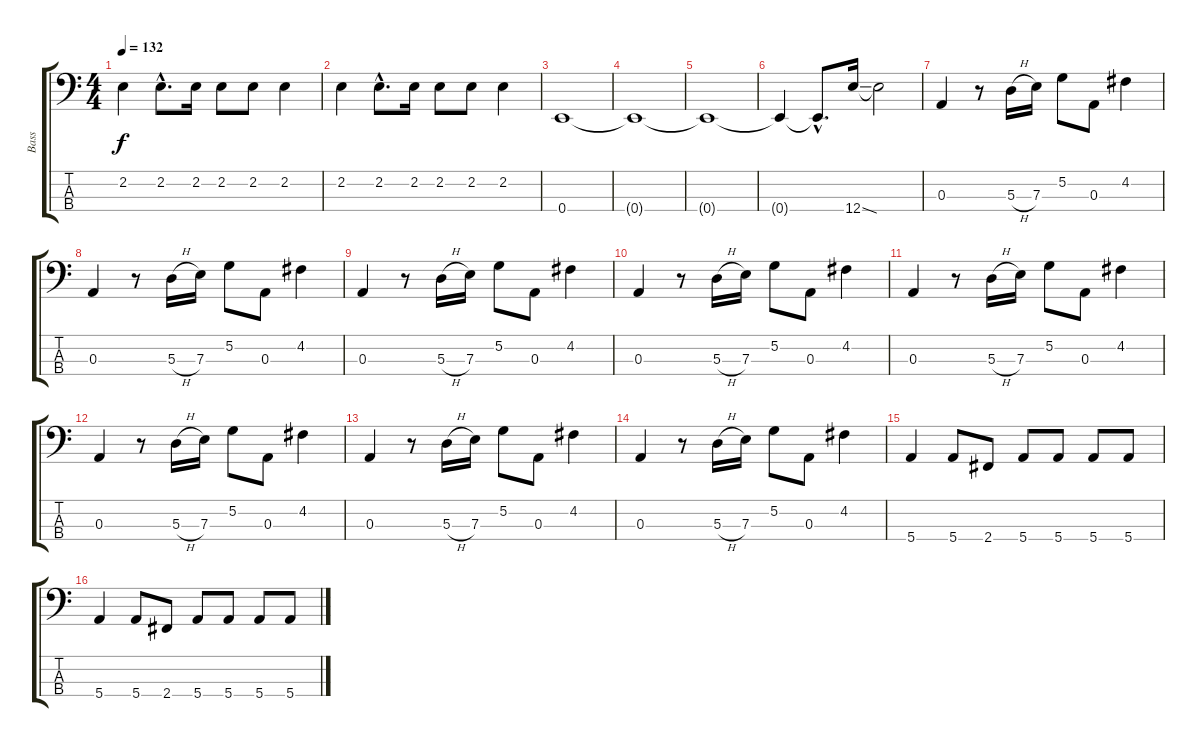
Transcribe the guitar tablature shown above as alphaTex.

\track ("Bass" "Bass") {instrument electricbasspick}
\staff {score tabs}
\tuning (G2 D2 A1 E1) {hide}
\ts (4 4)
\tempo 132
\clef f4
\ks c
2.2.4{dy f} 2.2{hac}.8{d} 2.2.16 2.2.8 2.2.8 2.2.4 |
2.2.4 2.2{hac}.8{d} 2.2.16 2.2.8 2.2.8 2.2.4 |
0.4.1 |
0.4{t}.1 |
0.4{t}.1 |
0.4{t}.4 0.4{hac t}.8{d} 12.4{ss}.16 12.4{t}.2 |
0.3.4 r.8 5.3{h}.16 7.3.16 5.2.8 0.3.8 4.2.4 |
0.3.4 r.8 5.3{h}.16 7.3.16 5.2.8 0.3.8 4.2.4 |
0.3.4 r.8 5.3{h}.16 7.3.16 5.2.8 0.3.8 4.2.4 |
0.3.4 r.8 5.3{h}.16 7.3.16 5.2.8 0.3.8 4.2.4 |
0.3.4 r.8 5.3{h}.16 7.3.16 5.2.8 0.3.8 4.2.4 |
0.3.4 r.8 5.3{h}.16 7.3.16 5.2.8 0.3.8 4.2.4 |
0.3.4 r.8 5.3{h}.16 7.3.16 5.2.8 0.3.8 4.2.4 |
0.3.4 r.8 5.3{h}.16 7.3.16 5.2.8 0.3.8 4.2.4 |
5.4.4 5.4.8 2.4.8 5.4.8 5.4.8 5.4.8 5.4.8 |
5.4.4 5.4.8 2.4.8 5.4.8 5.4.8 5.4.8 5.4.8
